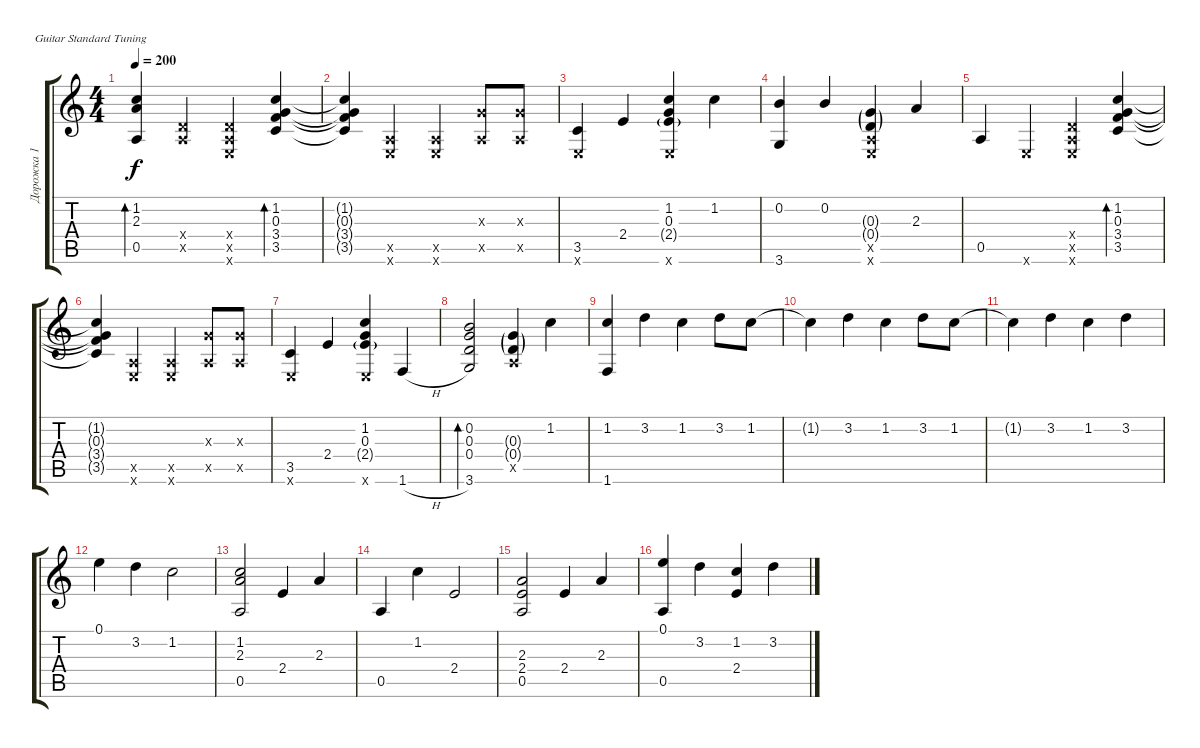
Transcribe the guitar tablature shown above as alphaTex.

\defaultSystemsLayout 4
\bracketExtendMode groupsimilarinstruments
\otherSystemsTrackNameOrientation horizontal
\track ("Дорожка 1" "Дорожка 1") {instrument acousticguitarsteel}
\staff {score tabs}
\tuning (E4 B3 G3 D3 A2 E2)
\ts (4 4)
\tempo 200
\clef g2
\ks c
(1.2 2.3 0.5).4{bd 60 dy f beam Up} (0.4{x} 0.5{x}).4{beam Up} (0.4{x} 0.5{x} 0.6{x}).4{beam Up} (1.2 0.3 3.4 3.5).4{bd 60 beam Up} |
(1.2{t} 0.3{t} 3.4{t} 3.5{t}).4{beam Up} (0.5{x} 0.6{x}).4{beam Up} (0.5{x} 0.6{x}).4{beam Up} (0.3{x} 0.5{x}).8{beam Up} (0.3{x} 0.5{x}).8{beam Up} |
(3.5 0.6{x}).4{beam Up} 2.4.4{beam Up} (1.2 0.3 2.4{g} 0.6{x}).4{beam Up} 1.2.4{beam Down} |
(0.2 3.6).4{beam Up} 0.2.4{beam Up} (0.3{g} 0.4{g} 0.5{x} 0.6{x}).4{beam Up} 2.3.4{beam Up} |
0.5.4{beam Up} 0.6{x}.4{beam Up} (0.4{x} 0.5{x} 0.6{x}).4{beam Up} (1.2 0.3 3.4 3.5).4{bd 60 beam Up} |
(1.2{t} 0.3{t} 3.4{t} 3.5{t}).4{beam Up} (0.5{x} 0.6{x}).4{beam Up} (0.5{x} 0.6{x}).4{beam Up} (0.3{x} 0.5{x}).8{beam Up} (0.3{x} 0.5{x}).8{beam Up} |
(3.5 0.6{x}).4{beam Up} 2.4.4{beam Up} (1.2 0.3 2.4{g} 0.6{x}).4{beam Up} 1.6{h}.4{beam Up} |
(0.2 0.3 0.4 3.6).2{bd 60 beam Up} (0.3{g} 0.4{g} 0.5{x}).4{beam Up} 1.2.4{beam Down} |
(1.2 1.6).4{beam Up} 3.2.4{beam Down} 1.2.4{beam Down} 3.2.8{beam Down} 1.2.8{beam Down} |
1.2{t}.4{beam Down} 3.2.4{beam Down} 1.2.4{beam Down} 3.2.8{beam Down} 1.2.8{beam Down} |
1.2{t}.4{beam Down} 3.2.4{beam Down} 1.2.4{beam Down} 3.2.4{beam Down} |
0.1.4{beam Down} 3.2.4{beam Down} 1.2.2{beam Down} |
(1.2 2.3 0.5).2{beam Up} 2.4.4{beam Up} 2.3.4{beam Up} |
0.5.4{beam Up} 1.2.4{beam Down} 2.4.2{beam Up} |
(2.3 2.4 0.5).2{beam Up} 2.4.4{beam Up} 2.3.4{beam Up} |
(0.1 0.5).4{beam Up} 3.2.4{beam Down} (1.2 2.4).4{beam Up} 3.2.4{beam Down}
